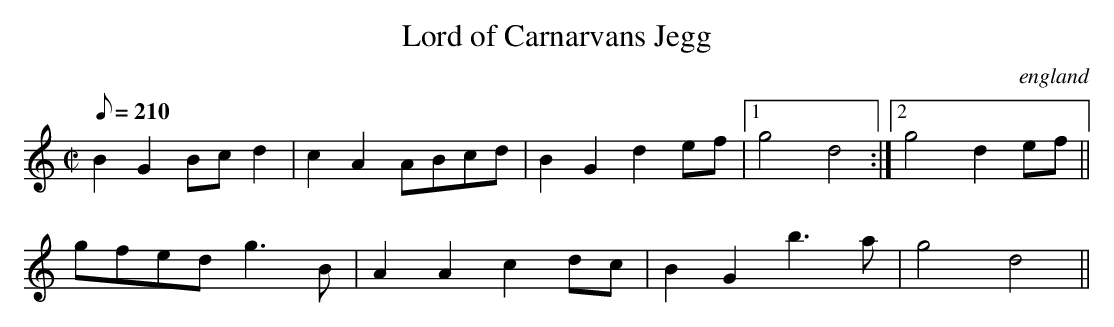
X:1
T:Lord of Carnarvans Jegg
O:england
M:C|
L:1/8
Q:210
K:GMix
B2G2 Bcd2|c2A2 ABcd|B2G2 d2ef|1 g4 d4:|2 g4 d2ef||
gfed g3B|A2A2 c2dc|B2G2 b3a|g4 d4||
